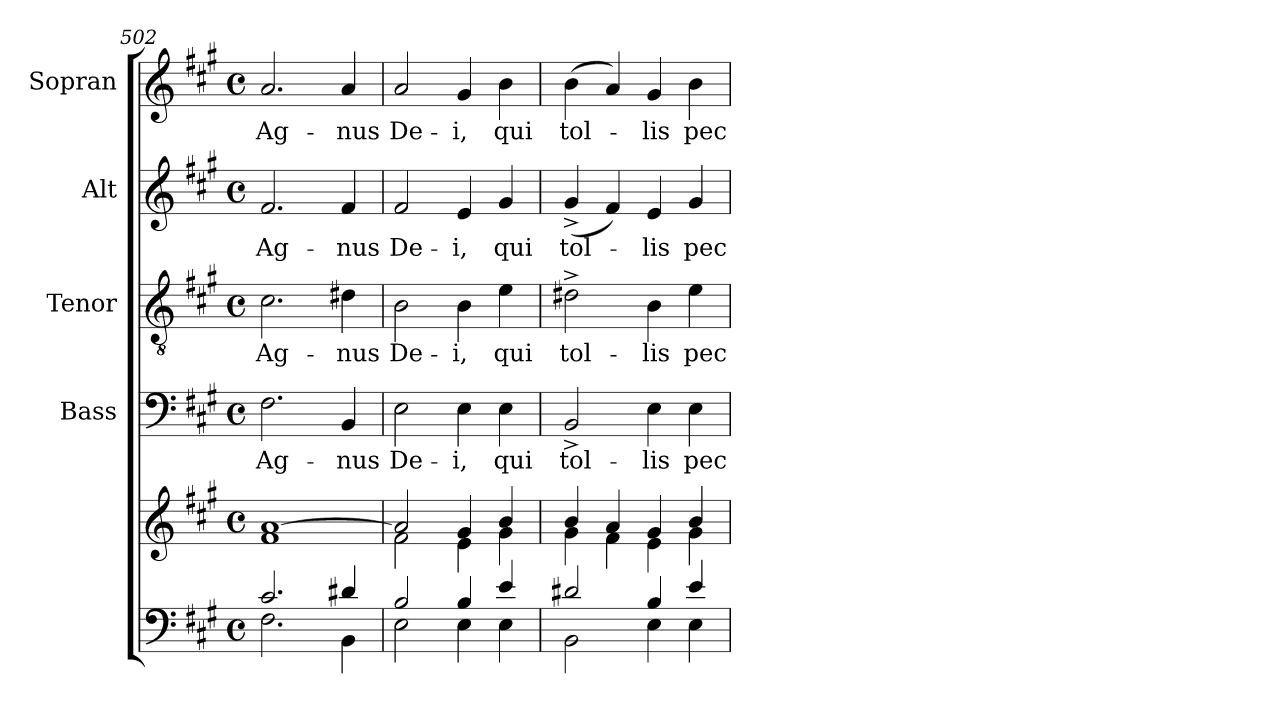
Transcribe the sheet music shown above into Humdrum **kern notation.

**kern	**kern	**kern	**text	**kern	**text	**kern	**text	**kern	**text
*part5	*part5	*part4	*part4	*part3	*part3	*part2	*part2	*part1	*part1
*staff6	*staff5	*staff4	*staff4	*staff3	*staff3	*staff2	*staff2	*staff1	*staff1
*	*	*I"Bass	*	*I"Tenor	*	*I"Alt	*	*I"Sopran	*
*	*	*I'B.	*	*I'T.	*	*I'A.	*	*I'S.	*
*clefF4	*clefG2	*clefF4	*	*clefGv2	*	*clefG2	*	*clefG2	*
*k[f#c#g#]	*k[f#c#g#]	*k[f#c#g#]	*	*k[f#c#g#]	*	*k[f#c#g#]	*	*k[f#c#g#]	*
*A:	*A:	*A:	*	*A:	*	*A:	*	*A:	*
*M4/4	*M4/4	*M4/4	*	*M4/4	*	*M4/4	*	*M4/4	*
*met(c)	*met(c)	*met(c)	*	*met(c)	*	*met(c)	*	*met(c)	*
=502	=502	=502	=502	=502	=502	=502	=502	=502	=502
*^	*^	*	*	*	*	*	*	*	*
!	!	!	!	!	!LO:LY:b	!	!LO:LY:b	!	!LO:LY:b	!	!LO:LY:b
2.c#/	2.F#\	[>1a	1f#	2.F#\	Ag-	2.c#\	Ag-	2.f#/	Ag-	2.a/	Ag-
!	!	!	!	!	!LO:LY:b	!	!LO:LY:b	!	!LO:LY:b	!	!LO:LY:b
4d#X/	4BB\	.	.	4BB/	-nus	4d#X\	-nus	4f#/	-nus	4a/	-nus
=503	=503	=503	=503	=503	=503	=503	=503	=503	=503	=503	=503
!	!	!	!	!	!LO:LY:b	!	!LO:LY:b	!	!LO:LY:b	!	!LO:LY:b
2B/	2E\	2a/]	2f#\	2E\	De-	2B\	De-	2f#/	De-	2a/	De-
!	!	!	!	!	!LO:LY:b	!	!LO:LY:b	!	!LO:LY:b	!	!LO:LY:b
4B/	4E\	4g#/	4e\	4E\	-i,	4B\	-i,	4e/	-i,	4g#/	-i,
!	!	!	!	!	!LO:LY:b	!	!LO:LY:b	!	!LO:LY:b	!	!LO:LY:b
4e/	4E\	4b/	4g#\	4E\	qui	4e\	qui	4g#/	qui	4b\	qui
=504	=504	=504	=504	=504	=504	=504	=504	=504	=504	=504	=504
!	!	!	!	!	!LO:LY:b	!	!LO:LY:b	!	!LO:LY:b	!	!LO:LY:b
2d#X/	2BB\	4b/	4g#\	2BB^>/	tol-	2d#X^>\	tol-	(<4g#^>/	tol-	(>4b\	tol-
.	.	4a/	4f#\	.	.	.	.	4f#/)	.	4a/)	.
!	!	!	!	!	!LO:LY:b	!	!LO:LY:b	!	!LO:LY:b	!	!LO:LY:b
4B/	4E\	4g#/	4e\	4E\	-lis	4B\	-lis	4e/	-lis	4g#/	-lis
!	!	!	!	!	!LO:LY:b	!	!LO:LY:b	!	!LO:LY:b	!	!LO:LY:b
4e/	4E\	4b/	4g#\	4E\	pec-	4e\	pec-	4g#/	pec-	4b\	pec-
*v	*v	*	*	*	*	*	*	*	*	*	*
*	*v	*v	*	*	*	*	*	*	*	*
=	=	=	=	=	=	=	=	=	=
*-	*-	*-	*-	*-	*-	*-	*-	*-	*-
